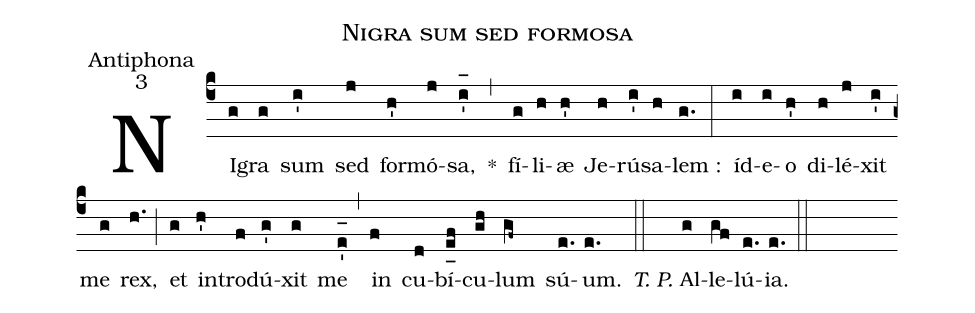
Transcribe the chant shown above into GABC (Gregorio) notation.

name:Nigra sum sed formosa;
office-part:Antiphona;
mode:3;
%%
(c4) NI(g)gra(g) sum(i') sed(j) for(h')mó(j)sa,(i'_[oh:h]) *(,) fí(g)li(h)æ(h') Je(h)rú(i')sa(h)lem :(g.) (:) íd(i)e(i)o(h') di(h)lé(j)xit(i') me(g) rex,(h.) (;) et(g) in(h')tro(f)dú(g')xit(g) me(e'_[oh:h]) (,) in(f) cu(d)bí(e_[uh:l]f)cu(gh)lum(gf~) sú(e.)um.(e.) (::) <i>T. P.</i> Al(g)le(gf)lú(e.){ia}.(e.) (::)
